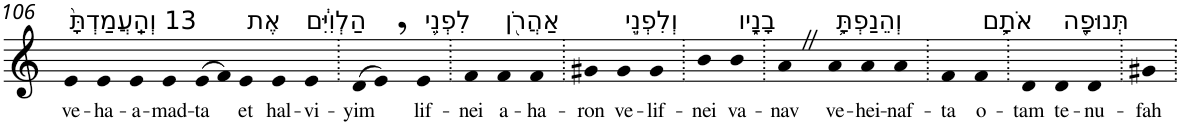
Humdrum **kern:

**kern	**text
*part1	*part1
*staff1	*staff1
*I"Piano	*
*I'Pno	*
!!LO:PB:g=z
*clefG2	*
*k[]	*
=106	=106
!LO:TX:a:t=13 וְהַֽעֲמַדְתָּ֙	!
!	!LO:LY:b
4e	ve-
!	!LO:LY:b
4e	-ha-
!	!LO:LY:b
4e	-a-
!	!LO:LY:b
4e	-mad-
!	!LO:LY:b
(>8e	-ta
8f)	.
!LO:TX:a:t=אֶת	!
!	!LO:LY:b
4e	et
!LO:TX:a:t=הַלְוִיִּ֔ם	!
!	!LO:LY:b
4e	hal-
!	!LO:LY:b
4e	-vi-
=107.	=107.
!	!LO:LY:b
(>8d	-yim
8e,)	.
!LO:TX:a:t=לִפְנֵ֥י	!
!	!LO:LY:b
4e	lif-
=108.	=108.
!	!LO:LY:b
4f	-nei
!LO:TX:a:t=אַהֲרֹ֖ן	!
!	!LO:LY:b
4f	a-
!	!LO:LY:b
4f	-ha-
=109.	=109.
!	!LO:LY:b
4g#X	-ron
!LO:TX:a:t=וְלִפְנֵ֣י	!
!	!LO:LY:b
4g#	ve-
!	!LO:LY:b
4g#	-lif-
=110.	=110.
!	!LO:LY:b
4b	-nei
!LO:TX:a:t=בָנָ֑יו	!
!	!LO:LY:b
4b	va-
=111.	=111.
!	!LO:LY:b
4aZ	-nav
!LO:TX:a:t=וְהֵנַפְתָּ֥	!
!	!LO:LY:b
4a	ve-
!	!LO:LY:b
4a	-hei-
!	!LO:LY:b
4a	-naf-
=112.	=112.
!	!LO:LY:b
4f	-ta
!LO:TX:a:t=אֹתָ֛ם	!
!	!LO:LY:b
4f	o-
=113.	=113.
!	!LO:LY:b
4d	-tam
!LO:TX:a:t=תְּנוּפָ֖ה	!
!	!LO:LY:b
4d	te-
!	!LO:LY:b
4d	-nu-
=114.	=114.
!	!LO:LY:b
4g#X	-fah
=.	=.
*-	*-
